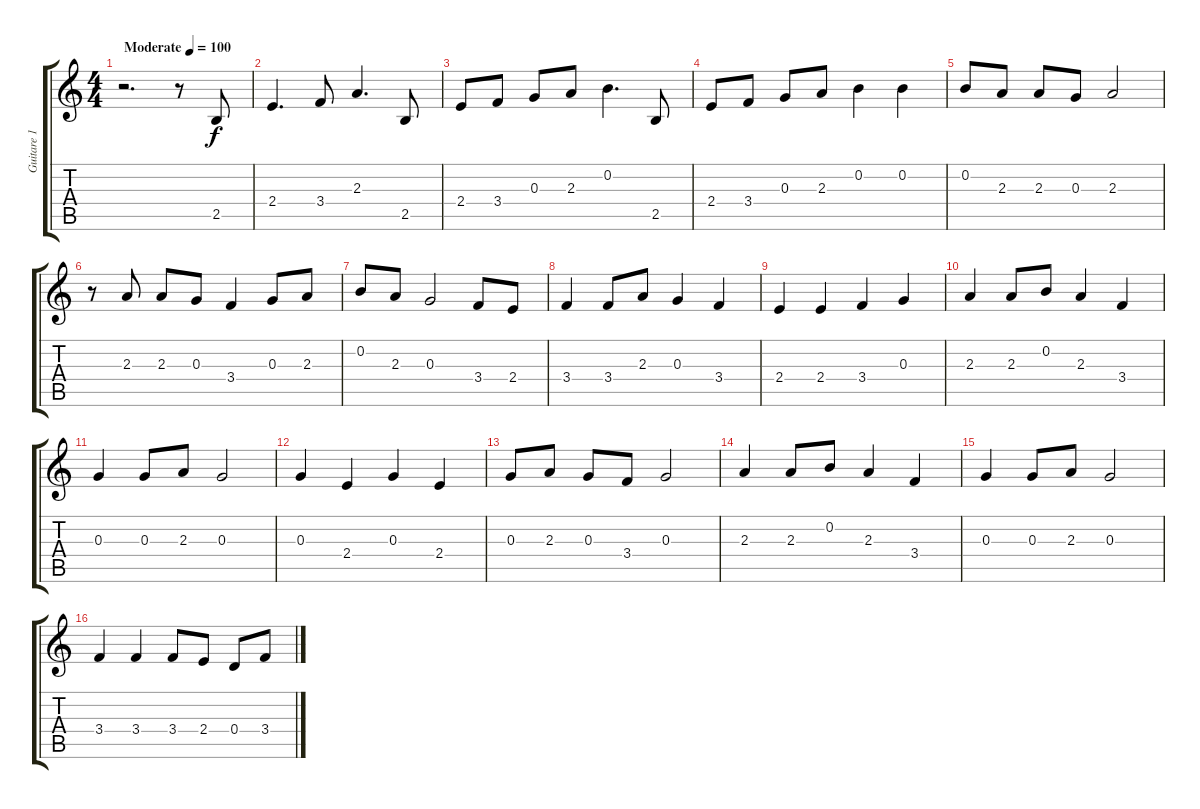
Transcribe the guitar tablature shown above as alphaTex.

\track ("Guitare 1" "Guitare 1") {instrument acousticguitarsteel}
\staff {score tabs}
\tuning (E4 B3 G3 D3 A2 E2) {hide}
\ts (4 4)
\tempo (100 "Moderate")
\clef g2
\ks c
r.2{d dy f instrument acousticguitarsteel} r.8 2.5.8 |
2.4.4{d} 3.4.8 2.3.4{d} 2.5.8 |
2.4.8 3.4.8 0.3.8 2.3.8 0.2.4{d} 2.5.8 |
2.4.8 3.4.8 0.3.8 2.3.8 0.2.4 0.2.4 |
0.2.8 2.3.8 2.3.8 0.3.8 2.3.2 |
r.8 2.3.8 2.3.8 0.3.8 3.4.4 0.3.8 2.3.8 |
0.2.8 2.3.8 0.3.2 3.4.8 2.4.8 |
3.4.4 3.4.8 2.3.8 0.3.4 3.4.4 |
2.4.4 2.4.4 3.4.4 0.3.4 |
2.3.4 2.3.8 0.2.8 2.3.4 3.4.4 |
0.3.4 0.3.8 2.3.8 0.3.2 |
0.3.4 2.4.4 0.3.4 2.4.4 |
0.3.8 2.3.8 0.3.8 3.4.8 0.3.2 |
2.3.4 2.3.8 0.2.8 2.3.4 3.4.4 |
0.3.4 0.3.8 2.3.8 0.3.2 |
3.4.4 3.4.4 3.4.8 2.4.8 0.4.8 3.4.8
